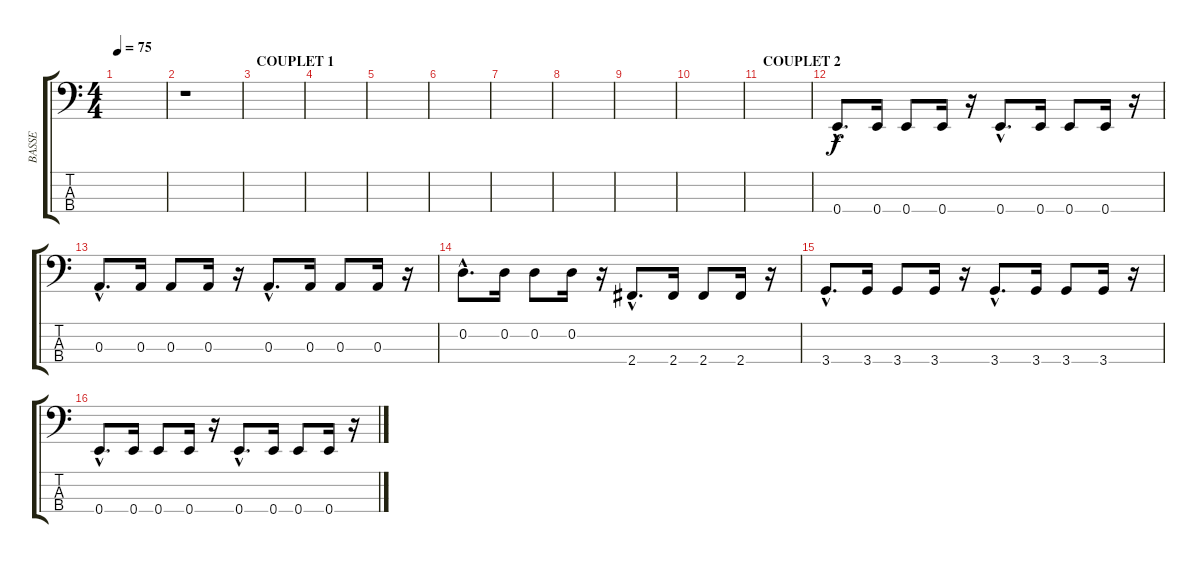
\track ("BASSE" "BASSE") {instrument electricbassfinger}
\staff {score tabs}
\tuning (G2 D2 A1 E1) {hide}
\ts (4 4)
\tempo 75
\clef f4
\ks c
|
r.1 |
\section ("" "COUPLET 1")
|
|
|
|
|
|
|
|
\section ("" "COUPLET 2")
|
0.4{hac}.8{d} 0.4.16 0.4.8 0.4.16 r.16 0.4{hac}.8{d} 0.4.16 0.4.8 0.4.16 r.16 |
0.3{hac}.8{d} 0.3.16 0.3.8 0.3.16 r.16 0.3{hac}.8{d} 0.3.16 0.3.8 0.3.16 r.16 |
0.2{hac}.8{d} 0.2.16 0.2.8 0.2.16 r.16 2.4{hac}.8{d} 2.4.16 2.4.8 2.4.16 r.16 |
3.4{hac}.8{d} 3.4.16 3.4.8 3.4.16 r.16 3.4{hac}.8{d} 3.4.16 3.4.8 3.4.16 r.16 |
0.4{hac}.8{d} 0.4.16 0.4.8 0.4.16 r.16 0.4{hac}.8{d} 0.4.16 0.4.8 0.4.16 r.16
